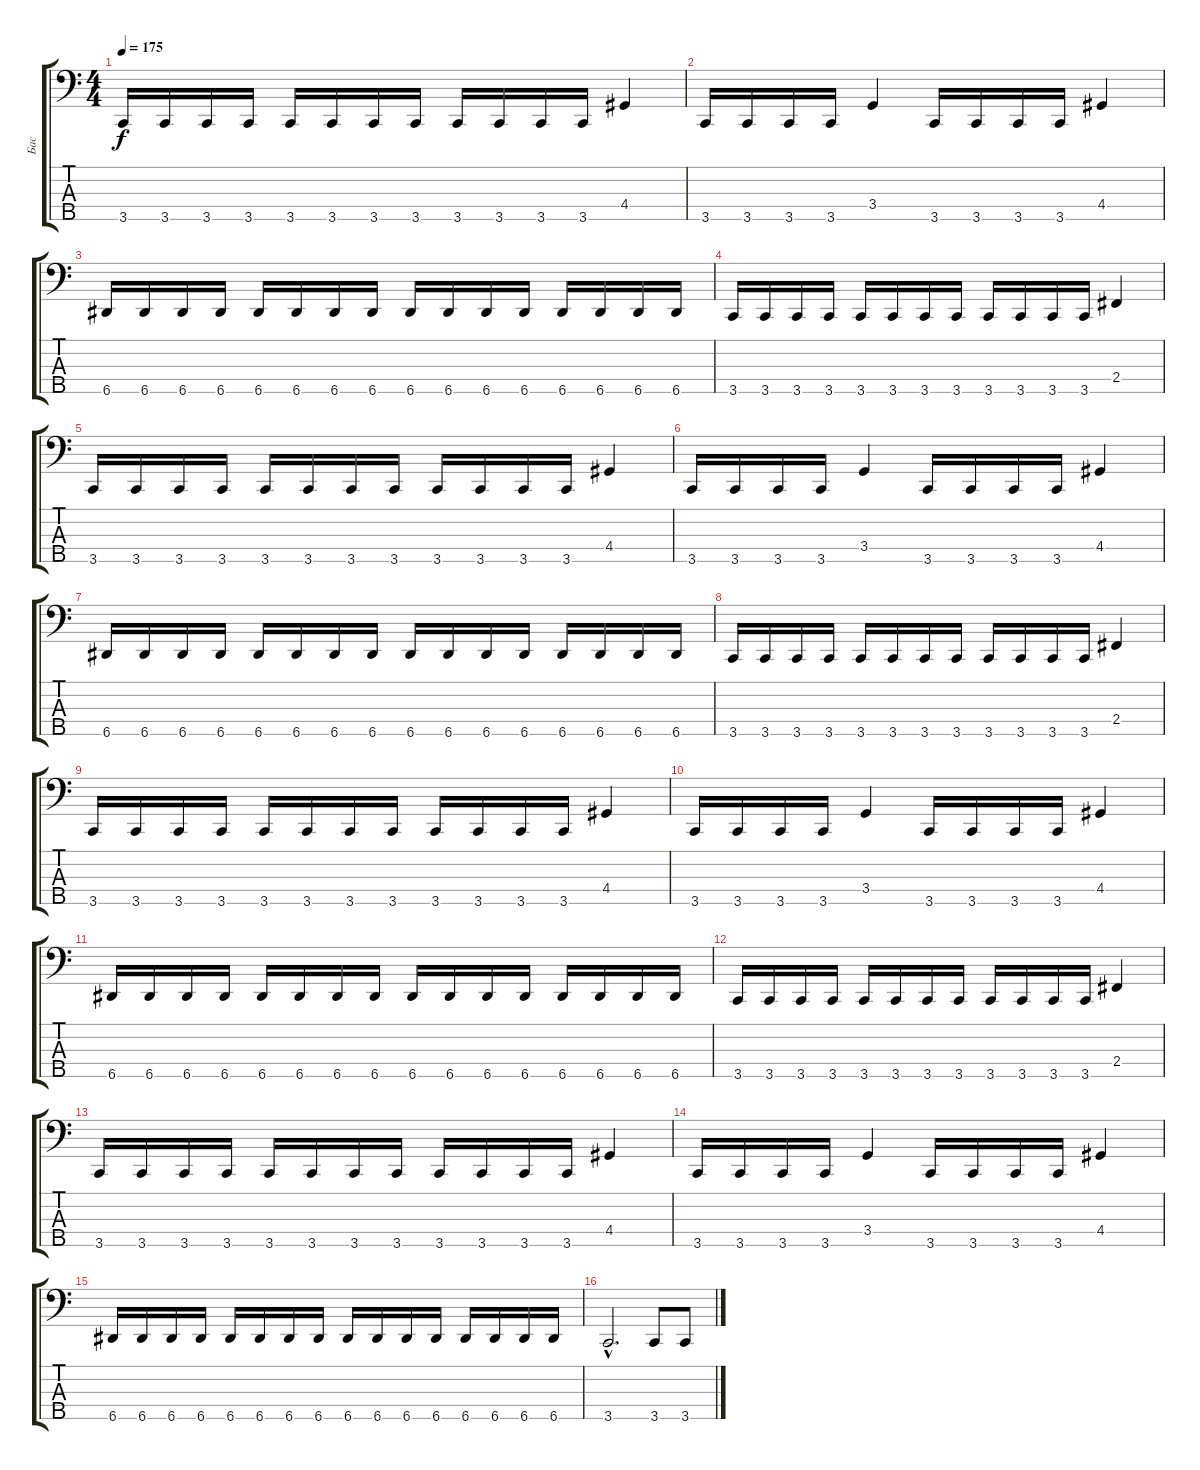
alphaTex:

\track ("Бас" "Бас") {instrument electricbasspick}
\staff {score tabs}
\tuning (G2 D2 A1 E1 A0) {hide}
\ts (4 4)
\tempo 175
\clef f4
\ks c
3.5.16{dy f} 3.5.16 3.5.16 3.5.16 3.5.16 3.5.16 3.5.16 3.5.16 3.5.16 3.5.16 3.5.16 3.5.16 4.4.4 |
3.5.16 3.5.16 3.5.16 3.5.16 3.4.4 3.5.16 3.5.16 3.5.16 3.5.16 4.4.4 |
6.5.16 6.5.16 6.5.16 6.5.16 6.5.16 6.5.16 6.5.16 6.5.16 6.5.16 6.5.16 6.5.16 6.5.16 6.5.16 6.5.16 6.5.16 6.5.16 |
3.5.16 3.5.16 3.5.16 3.5.16 3.5.16 3.5.16 3.5.16 3.5.16 3.5.16 3.5.16 3.5.16 3.5.16 2.4.4 |
3.5.16 3.5.16 3.5.16 3.5.16 3.5.16 3.5.16 3.5.16 3.5.16 3.5.16 3.5.16 3.5.16 3.5.16 4.4.4 |
3.5.16 3.5.16 3.5.16 3.5.16 3.4.4 3.5.16 3.5.16 3.5.16 3.5.16 4.4.4 |
6.5.16 6.5.16 6.5.16 6.5.16 6.5.16 6.5.16 6.5.16 6.5.16 6.5.16 6.5.16 6.5.16 6.5.16 6.5.16 6.5.16 6.5.16 6.5.16 |
3.5.16 3.5.16 3.5.16 3.5.16 3.5.16 3.5.16 3.5.16 3.5.16 3.5.16 3.5.16 3.5.16 3.5.16 2.4.4 |
3.5.16 3.5.16 3.5.16 3.5.16 3.5.16 3.5.16 3.5.16 3.5.16 3.5.16 3.5.16 3.5.16 3.5.16 4.4.4 |
3.5.16 3.5.16 3.5.16 3.5.16 3.4.4 3.5.16 3.5.16 3.5.16 3.5.16 4.4.4 |
6.5.16 6.5.16 6.5.16 6.5.16 6.5.16 6.5.16 6.5.16 6.5.16 6.5.16 6.5.16 6.5.16 6.5.16 6.5.16 6.5.16 6.5.16 6.5.16 |
3.5.16 3.5.16 3.5.16 3.5.16 3.5.16 3.5.16 3.5.16 3.5.16 3.5.16 3.5.16 3.5.16 3.5.16 2.4.4 |
3.5.16 3.5.16 3.5.16 3.5.16 3.5.16 3.5.16 3.5.16 3.5.16 3.5.16 3.5.16 3.5.16 3.5.16 4.4.4 |
3.5.16 3.5.16 3.5.16 3.5.16 3.4.4 3.5.16 3.5.16 3.5.16 3.5.16 4.4.4 |
6.5.16 6.5.16 6.5.16 6.5.16 6.5.16 6.5.16 6.5.16 6.5.16 6.5.16 6.5.16 6.5.16 6.5.16 6.5.16 6.5.16 6.5.16 6.5.16 |
3.5{hac}.2{d} 3.5.8 3.5.8
